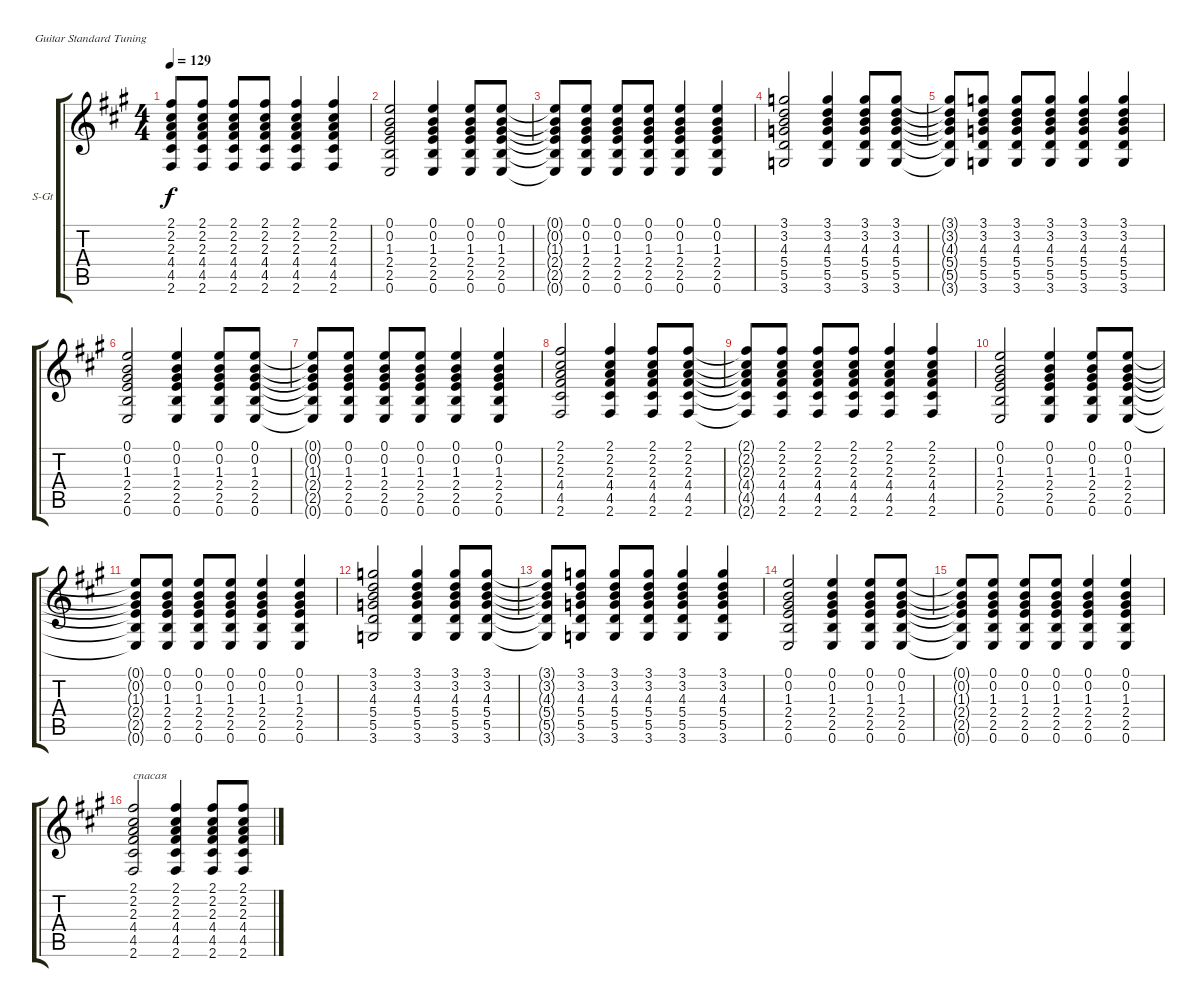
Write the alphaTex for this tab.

\defaultSystemsLayout 4
\bracketExtendMode groupsimilarinstruments
\firstSystemTrackNameOrientation horizontal
\otherSystemsTrackNameOrientation horizontal
\track ("Steel Guitar" "S-Gt") {instrument acousticguitarsteel}
\staff {score tabs}
\tuning (E4 B3 G3 D3 A2 E2)
\ts (4 4)
\tempo 129
\clef g2
\ks f#minor
(4.5{t} 4.4{t} 2.3{t} 2.2{t} 2.1{t} 2.6{t}).8{dy f} (4.5 4.4 2.3 2.2 2.1 2.6).8 (4.5 4.4 2.3 2.2 2.1 2.6).8 (4.5 4.4 2.3 2.2 2.1 2.6).8 (4.5 4.4 2.3 2.2 2.1 2.6).4 (4.5 4.4 2.3 2.2 2.1 2.6).4 |
(2.5 2.4 1.3 0.2 0.1 0.6).2 (2.5 2.4 1.3 0.2 0.1 0.6).4 (2.5 2.4 1.3 0.2 0.1 0.6).8 (2.5 2.4 1.3 0.2 0.1 0.6).8 |
(2.5{t} 2.4{t} 1.3{t} 0.2{t} 0.1{t} 0.6{t}).8 (2.5 2.4 1.3 0.2 0.1 0.6).8 (2.5 2.4 1.3 0.2 0.1 0.6).8 (2.5 2.4 1.3 0.2 0.1 0.6).8 (2.5 2.4 1.3 0.2 0.1 0.6).4 (2.5 2.4 1.3 0.2 0.1 0.6).4 |
(5.5 5.4 4.3 3.2 3.1 3.6).2 (5.5 5.4 4.3 3.2 3.1 3.6).4 (5.5 5.4 4.3 3.2 3.1 3.6).8 (5.5 5.4 4.3 3.2 3.1 3.6).8 |
(5.5{t} 5.4{t} 4.3{t} 3.2{t} 3.1{t} 3.6{t}).8 (5.5 5.4 4.3 3.2 3.1 3.6).8 (5.5 5.4 4.3 3.2 3.1 3.6).8 (5.5 5.4 4.3 3.2 3.1 3.6).8 (5.5 5.4 4.3 3.2 3.1 3.6).4 (5.5 5.4 4.3 3.2 3.1 3.6).4 |
(2.5 2.4 1.3 0.2 0.1 0.6).2 (2.5 2.4 1.3 0.2 0.1 0.6).4 (2.5 2.4 1.3 0.2 0.1 0.6).8 (2.5 2.4 1.3 0.2 0.1 0.6).8 |
(2.5{t} 2.4{t} 1.3{t} 0.2{t} 0.1{t} 0.6{t}).8 (2.5 2.4 1.3 0.2 0.1 0.6).8 (2.5 2.4 1.3 0.2 0.1 0.6).8 (2.5 2.4 1.3 0.2 0.1 0.6).8 (2.5 2.4 1.3 0.2 0.1 0.6).4 (2.5 2.4 1.3 0.2 0.1 0.6).4 |
(4.5 4.4 2.3 2.2 2.1 2.6).2 (4.5 4.4 2.3 2.2 2.1 2.6).4 (4.5 4.4 2.3 2.2 2.1 2.6).8 (4.5 4.4 2.3 2.2 2.1 2.6).8 |
(4.5{t} 4.4{t} 2.3{t} 2.2{t} 2.1{t} 2.6{t}).8 (4.5 4.4 2.3 2.2 2.1 2.6).8 (4.5 4.4 2.3 2.2 2.1 2.6).8 (4.5 4.4 2.3 2.2 2.1 2.6).8 (4.5 4.4 2.3 2.2 2.1 2.6).4 (4.5 4.4 2.3 2.2 2.1 2.6).4 |
(2.5 2.4 1.3 0.2 0.1 0.6).2 (2.5 2.4 1.3 0.2 0.1 0.6).4 (2.5 2.4 1.3 0.2 0.1 0.6).8 (2.5 2.4 1.3 0.2 0.1 0.6).8 |
(2.5{t} 2.4{t} 1.3{t} 0.2{t} 0.1{t} 0.6{t}).8 (2.5 2.4 1.3 0.2 0.1 0.6).8 (2.5 2.4 1.3 0.2 0.1 0.6).8 (2.5 2.4 1.3 0.2 0.1 0.6).8 (2.5 2.4 1.3 0.2 0.1 0.6).4 (2.5 2.4 1.3 0.2 0.1 0.6).4 |
(5.5 5.4 4.3 3.2 3.1 3.6).2 (5.5 5.4 4.3 3.2 3.1 3.6).4 (5.5 5.4 4.3 3.2 3.1 3.6).8 (5.5 5.4 4.3 3.2 3.1 3.6).8 |
(5.5{t} 5.4{t} 4.3{t} 3.2{t} 3.1{t} 3.6{t}).8 (5.5 5.4 4.3 3.2 3.1 3.6).8 (5.5 5.4 4.3 3.2 3.1 3.6).8 (5.5 5.4 4.3 3.2 3.1 3.6).8 (5.5 5.4 4.3 3.2 3.1 3.6).4 (5.5 5.4 4.3 3.2 3.1 3.6).4 |
(2.5 2.4 1.3 0.2 0.1 0.6).2 (2.5 2.4 1.3 0.2 0.1 0.6).4 (2.5 2.4 1.3 0.2 0.1 0.6).8 (2.5 2.4 1.3 0.2 0.1 0.6).8 |
(2.5{t} 2.4{t} 1.3{t} 0.2{t} 0.1{t} 0.6{t}).8 (2.5 2.4 1.3 0.2 0.1 0.6).8 (2.5 2.4 1.3 0.2 0.1 0.6).8 (2.5 2.4 1.3 0.2 0.1 0.6).8 (2.5 2.4 1.3 0.2 0.1 0.6).4 (2.5 2.4 1.3 0.2 0.1 0.6).4 |
(4.5 4.4 2.3 2.2 2.1 2.6).2{txt "спасая"} (4.5 4.4 2.3 2.2 2.1 2.6).4 (4.5 4.4 2.3 2.2 2.1 2.6).8 (4.5 4.4 2.3 2.2 2.1 2.6).8
